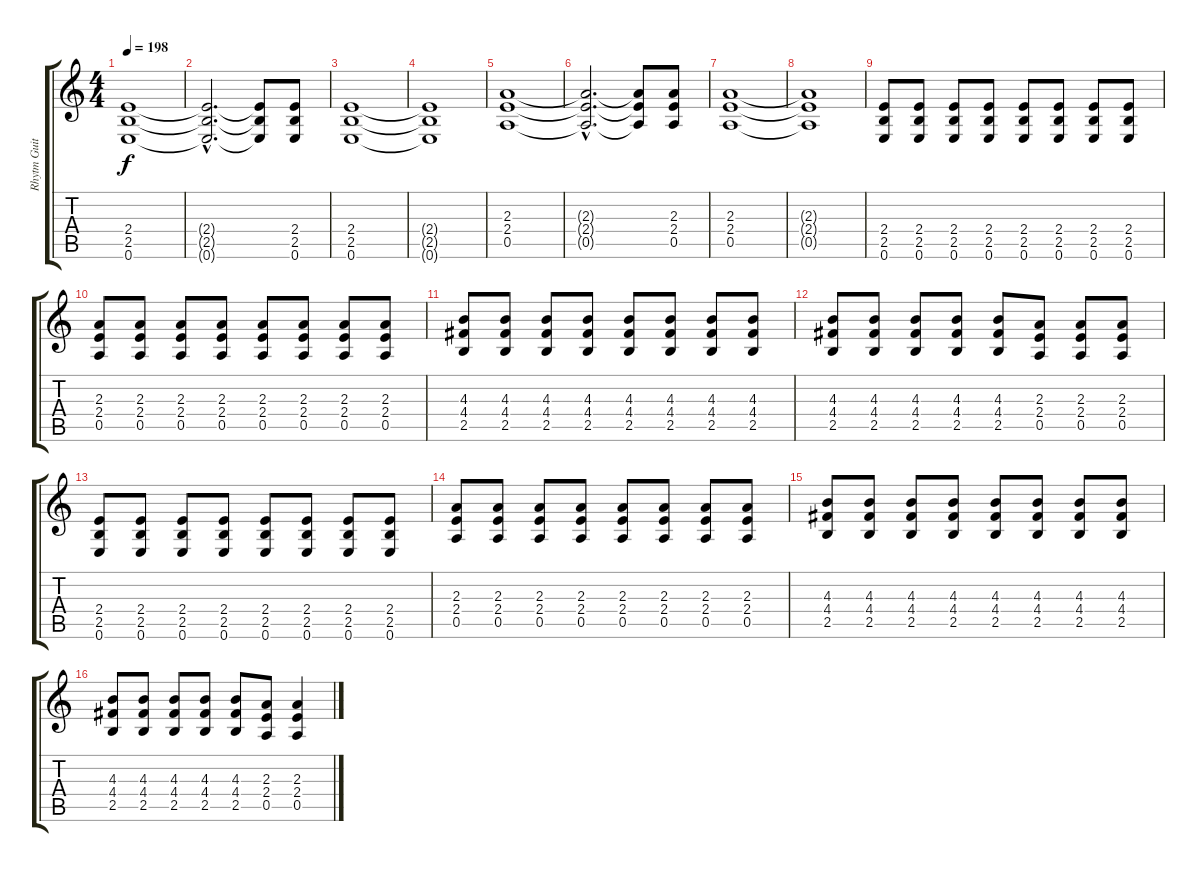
\track ("Rhytm Guitar" "Rhytm Guit") {instrument distortionguitar}
\staff {score tabs}
\tuning (E4 B3 G3 D3 A2 E2) {hide}
\ts (4 4)
\tempo 198
\clef g2
\ks c
(2.4 2.5 0.6).1{dy f instrument distortionguitar} |
(2.4{hac t} 2.5{hac t} 0.6{hac t}).2{d} (2.4{t} 2.5{t} 0.6{t}).8 (2.4 2.5 0.6).8 |
(2.4 2.5 0.6).1 |
(2.4{t} 2.5{t} 0.6{t}).1 |
(2.3 2.4 0.5).1 |
(2.3{hac t} 2.4{hac t} 0.5{hac t}).2{d} (2.3{t} 2.4{t} 0.5{t}).8 (2.3 2.4 0.5).8 |
(2.3 2.4 0.5).1 |
(2.3{t} 2.4{t} 0.5{t}).1 |
(2.4 2.5 0.6).8 (2.4 2.5 0.6).8 (2.4 2.5 0.6).8 (2.4 2.5 0.6).8 (2.4 2.5 0.6).8 (2.4 2.5 0.6).8 (2.4 2.5 0.6).8 (2.4 2.5 0.6).8 |
(2.3 2.4 0.5).8 (2.3 2.4 0.5).8 (2.3 2.4 0.5).8 (2.3 2.4 0.5).8 (2.3 2.4 0.5).8 (2.3 2.4 0.5).8 (2.3 2.4 0.5).8 (2.3 2.4 0.5).8 |
(4.3 4.4 2.5).8 (4.3 4.4 2.5).8 (4.3 4.4 2.5).8 (4.3 4.4 2.5).8 (4.3 4.4 2.5).8 (4.3 4.4 2.5).8 (4.3 4.4 2.5).8 (4.3 4.4 2.5).8 |
(4.3 4.4 2.5).8 (4.3 4.4 2.5).8 (4.3 4.4 2.5).8 (4.3 4.4 2.5).8 (4.3 4.4 2.5).8 (2.3 2.4 0.5).8 (2.3 2.4 0.5).8 (2.3 2.4 0.5).8 |
(2.4 2.5 0.6).8 (2.4 2.5 0.6).8 (2.4 2.5 0.6).8 (2.4 2.5 0.6).8 (2.4 2.5 0.6).8 (2.4 2.5 0.6).8 (2.4 2.5 0.6).8 (2.4 2.5 0.6).8 |
(2.3 2.4 0.5).8 (2.3 2.4 0.5).8 (2.3 2.4 0.5).8 (2.3 2.4 0.5).8 (2.3 2.4 0.5).8 (2.3 2.4 0.5).8 (2.3 2.4 0.5).8 (2.3 2.4 0.5).8 |
(4.3 4.4 2.5).8 (4.3 4.4 2.5).8 (4.3 4.4 2.5).8 (4.3 4.4 2.5).8 (4.3 4.4 2.5).8 (4.3 4.4 2.5).8 (4.3 4.4 2.5).8 (4.3 4.4 2.5).8 |
(4.3 4.4 2.5).8 (4.3 4.4 2.5).8 (4.3 4.4 2.5).8 (4.3 4.4 2.5).8 (4.3 4.4 2.5).8 (2.3 2.4 0.5).8 (2.3 2.4 0.5).4
